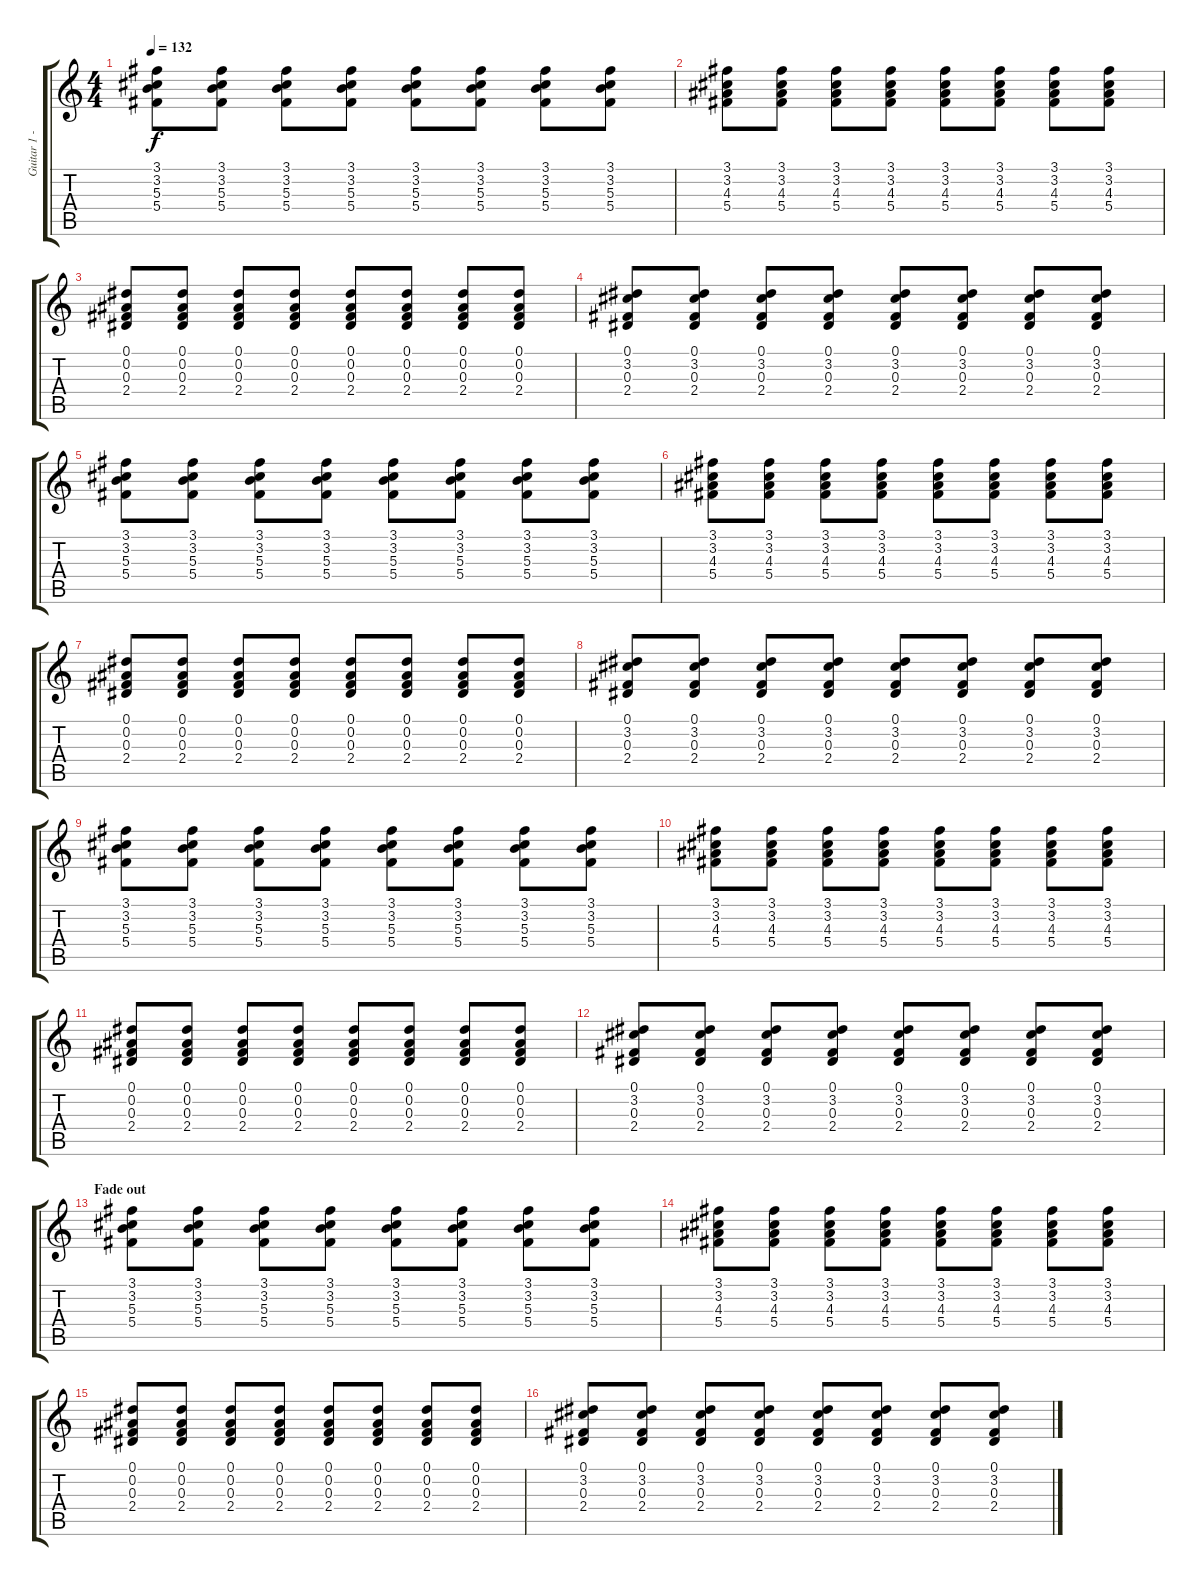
\track ("Guitar 1 - rythm" "Guitar 1 -") {instrument overdrivenguitar}
\staff {score tabs}
\tuning (Eb4 Bb3 Gb3 Db3 Ab2 Eb2) {hide}
\ts (4 4)
\tempo 132
\clef g2
\ks c
(3.1 3.2 5.3 5.4).8{dy f} (3.1 3.2 5.3 5.4).8 (3.1 3.2 5.3 5.4).8 (3.1 3.2 5.3 5.4).8 (3.1 3.2 5.3 5.4).8 (3.1 3.2 5.3 5.4).8 (3.1 3.2 5.3 5.4).8 (3.1 3.2 5.3 5.4).8 |
(3.1 3.2 4.3 5.4).8 (3.1 3.2 4.3 5.4).8 (3.1 3.2 4.3 5.4).8 (3.1 3.2 4.3 5.4).8 (3.1 3.2 4.3 5.4).8 (3.1 3.2 4.3 5.4).8 (3.1 3.2 4.3 5.4).8 (3.1 3.2 4.3 5.4).8 |
(0.1 0.2 0.3 2.4).8 (0.1 0.2 0.3 2.4).8 (0.1 0.2 0.3 2.4).8 (0.1 0.2 0.3 2.4).8 (0.1 0.2 0.3 2.4).8 (0.1 0.2 0.3 2.4).8 (0.1 0.2 0.3 2.4).8 (0.1 0.2 0.3 2.4).8 |
(0.1 3.2 0.3 2.4).8 (0.1 3.2 0.3 2.4).8 (0.1 3.2 0.3 2.4).8 (0.1 3.2 0.3 2.4).8 (0.1 3.2 0.3 2.4).8 (0.1 3.2 0.3 2.4).8 (0.1 3.2 0.3 2.4).8 (0.1 3.2 0.3 2.4).8 |
(3.1 3.2 5.3 5.4).8 (3.1 3.2 5.3 5.4).8 (3.1 3.2 5.3 5.4).8 (3.1 3.2 5.3 5.4).8 (3.1 3.2 5.3 5.4).8 (3.1 3.2 5.3 5.4).8 (3.1 3.2 5.3 5.4).8 (3.1 3.2 5.3 5.4).8 |
(3.1 3.2 4.3 5.4).8 (3.1 3.2 4.3 5.4).8 (3.1 3.2 4.3 5.4).8 (3.1 3.2 4.3 5.4).8 (3.1 3.2 4.3 5.4).8 (3.1 3.2 4.3 5.4).8 (3.1 3.2 4.3 5.4).8 (3.1 3.2 4.3 5.4).8 |
(0.1 0.2 0.3 2.4).8 (0.1 0.2 0.3 2.4).8 (0.1 0.2 0.3 2.4).8 (0.1 0.2 0.3 2.4).8 (0.1 0.2 0.3 2.4).8 (0.1 0.2 0.3 2.4).8 (0.1 0.2 0.3 2.4).8 (0.1 0.2 0.3 2.4).8 |
(0.1 3.2 0.3 2.4).8 (0.1 3.2 0.3 2.4).8 (0.1 3.2 0.3 2.4).8 (0.1 3.2 0.3 2.4).8 (0.1 3.2 0.3 2.4).8 (0.1 3.2 0.3 2.4).8 (0.1 3.2 0.3 2.4).8 (0.1 3.2 0.3 2.4).8 |
(3.1 3.2 5.3 5.4).8 (3.1 3.2 5.3 5.4).8 (3.1 3.2 5.3 5.4).8 (3.1 3.2 5.3 5.4).8 (3.1 3.2 5.3 5.4).8 (3.1 3.2 5.3 5.4).8 (3.1 3.2 5.3 5.4).8 (3.1 3.2 5.3 5.4).8 |
(3.1 3.2 4.3 5.4).8 (3.1 3.2 4.3 5.4).8 (3.1 3.2 4.3 5.4).8 (3.1 3.2 4.3 5.4).8 (3.1 3.2 4.3 5.4).8 (3.1 3.2 4.3 5.4).8 (3.1 3.2 4.3 5.4).8 (3.1 3.2 4.3 5.4).8 |
(0.1 0.2 0.3 2.4).8 (0.1 0.2 0.3 2.4).8 (0.1 0.2 0.3 2.4).8 (0.1 0.2 0.3 2.4).8 (0.1 0.2 0.3 2.4).8 (0.1 0.2 0.3 2.4).8 (0.1 0.2 0.3 2.4).8 (0.1 0.2 0.3 2.4).8 |
(0.1 3.2 0.3 2.4).8 (0.1 3.2 0.3 2.4).8 (0.1 3.2 0.3 2.4).8 (0.1 3.2 0.3 2.4).8 (0.1 3.2 0.3 2.4).8 (0.1 3.2 0.3 2.4).8 (0.1 3.2 0.3 2.4).8 (0.1 3.2 0.3 2.4).8 |
\section ("" "Fade out")
(3.1 3.2 5.3 5.4).8{volume 10} (3.1 3.2 5.3 5.4).8 (3.1 3.2 5.3 5.4).8 (3.1 3.2 5.3 5.4).8 (3.1 3.2 5.3 5.4).8 (3.1 3.2 5.3 5.4).8 (3.1 3.2 5.3 5.4).8 (3.1 3.2 5.3 5.4).8 |
(3.1 3.2 4.3 5.4).8 (3.1 3.2 4.3 5.4).8 (3.1 3.2 4.3 5.4).8 (3.1 3.2 4.3 5.4).8 (3.1 3.2 4.3 5.4).8 (3.1 3.2 4.3 5.4).8 (3.1 3.2 4.3 5.4).8 (3.1 3.2 4.3 5.4).8 |
(0.1 0.2 0.3 2.4).8{volume 8} (0.1 0.2 0.3 2.4).8 (0.1 0.2 0.3 2.4).8 (0.1 0.2 0.3 2.4).8 (0.1 0.2 0.3 2.4).8 (0.1 0.2 0.3 2.4).8 (0.1 0.2 0.3 2.4).8 (0.1 0.2 0.3 2.4).8 |
(0.1 3.2 0.3 2.4).8 (0.1 3.2 0.3 2.4).8 (0.1 3.2 0.3 2.4).8 (0.1 3.2 0.3 2.4).8 (0.1 3.2 0.3 2.4).8 (0.1 3.2 0.3 2.4).8 (0.1 3.2 0.3 2.4).8 (0.1 3.2 0.3 2.4).8
